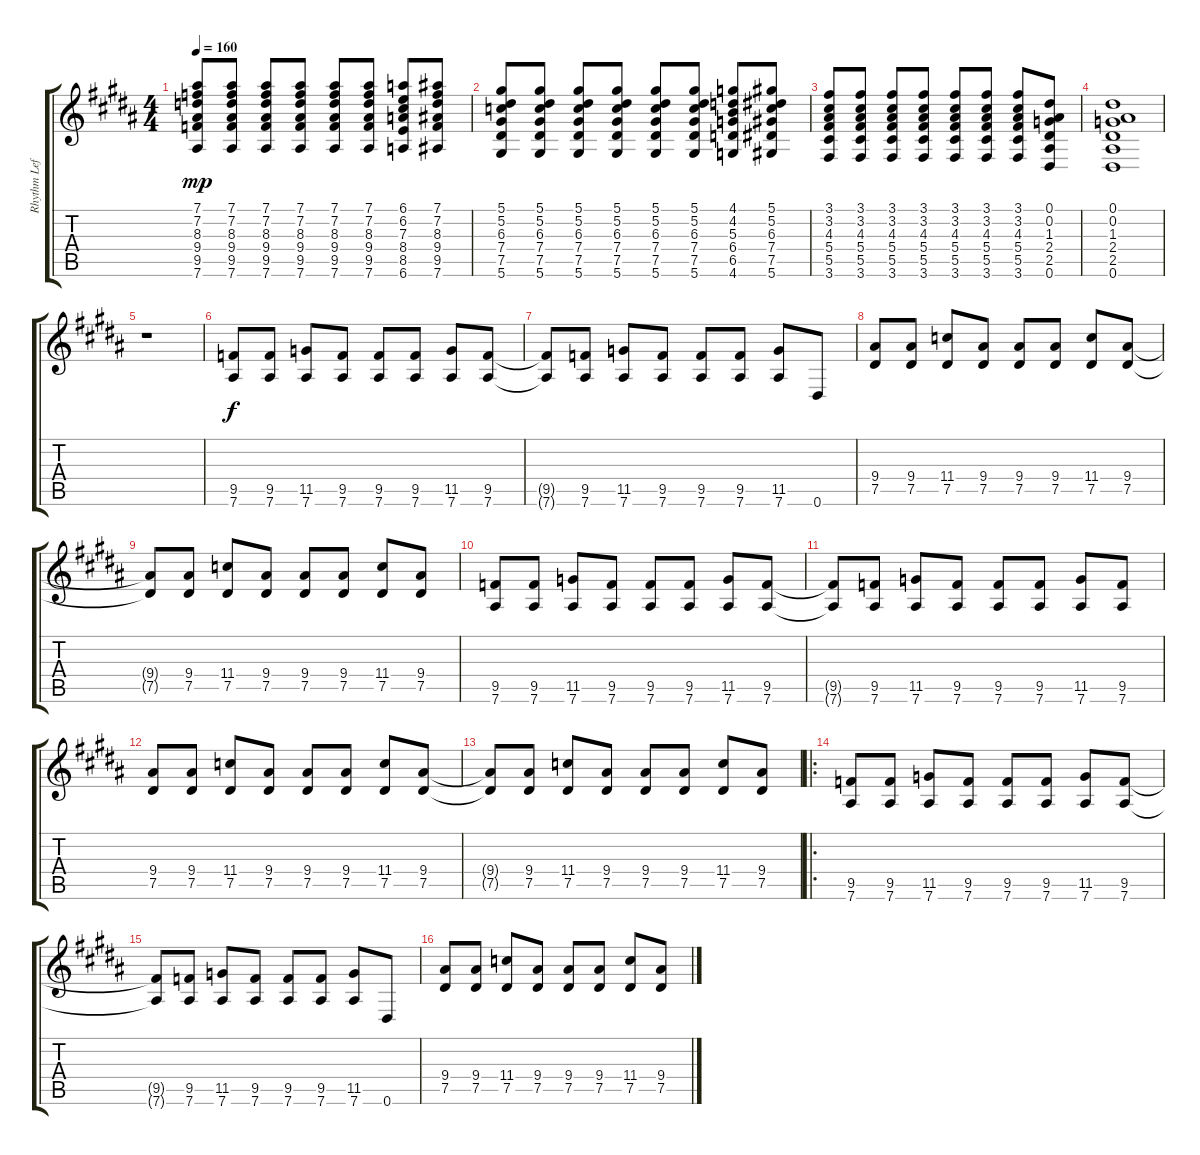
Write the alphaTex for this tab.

\track ("Rhythm Left" "Rhythm Lef") {instrument distortionguitar}
\staff {score tabs}
\tuning (Eb4 Bb3 Gb3 Db3 Ab2 Eb2) {hide}
\ts (4 4)
\tempo 160
\clef g2
\ks b
(7.1 7.2 8.3 9.4 9.5 7.6).8{dy mp instrument distortionguitar} (7.1 7.2 8.3 9.4 9.5 7.6).8 (7.1 7.2 8.3 9.4 9.5 7.6).8 (7.1 7.2 8.3 9.4 9.5 7.6).8 (7.1 7.2 8.3 9.4 9.5 7.6).8 (7.1 7.2 8.3 9.4 9.5 7.6).8 (6.1 6.2 7.3 8.4 8.5 6.6).8 (7.1 7.2 8.3 9.4 9.5 7.6).8 |
\ks g#minor
(5.1 5.2 6.3 7.4 7.5 5.6).8 (5.1 5.2 6.3 7.4 7.5 5.6).8 (5.1 5.2 6.3 7.4 7.5 5.6).8 (5.1 5.2 6.3 7.4 7.5 5.6).8 (5.1 5.2 6.3 7.4 7.5 5.6).8 (5.1 5.2 6.3 7.4 7.5 5.6).8 (4.1 4.2 5.3 6.4 6.5 4.6).8 (5.1 5.2 6.3 7.4 7.5 5.6).8 |
(3.1 3.2 4.3 5.4 5.5 3.6).8 (3.1 3.2 4.3 5.4 5.5 3.6).8 (3.1 3.2 4.3 5.4 5.5 3.6).8 (3.1 3.2 4.3 5.4 5.5 3.6).8 (3.1 3.2 4.3 5.4 5.5 3.6).8 (3.1 3.2 4.3 5.4 5.5 3.6).8 (3.1 3.2 4.3 5.4 5.5 3.6).8 (0.1 0.2 1.3 2.4 2.5 0.6).8 |
(0.1 0.2 1.3 2.4 2.5 0.6).1 |
r.1 |
\ks b
(9.5 7.6).8{dy f} (9.5 7.6).8 (11.5 7.6).8 (9.5 7.6).8 (9.5 7.6).8 (9.5 7.6).8 (11.5 7.6).8 (9.5 7.6).8 |
\ks g#minor
(9.5{t} 7.6{t}).8 (9.5 7.6).8 (11.5 7.6).8 (9.5 7.6).8 (9.5 7.6).8 (9.5 7.6).8 (11.5 7.6).8 0.6.8 |
(9.4 7.5).8 (9.4 7.5).8 (11.4 7.5).8 (9.4 7.5).8 (9.4 7.5).8 (9.4 7.5).8 (11.4 7.5).8 (9.4 7.5).8 |
(9.4{t} 7.5{t}).8 (9.4 7.5).8 (11.4 7.5).8 (9.4 7.5).8 (9.4 7.5).8 (9.4 7.5).8 (11.4 7.5).8 (9.4 7.5).8 |
\ks b
(9.5 7.6).8 (9.5 7.6).8 (11.5 7.6).8 (9.5 7.6).8 (9.5 7.6).8 (9.5 7.6).8 (11.5 7.6).8 (9.5 7.6).8 |
\ks g#minor
(9.5{t} 7.6{t}).8 (9.5 7.6).8 (11.5 7.6).8 (9.5 7.6).8 (9.5 7.6).8 (9.5 7.6).8 (11.5 7.6).8 (9.5 7.6).8 |
(9.4 7.5).8 (9.4 7.5).8 (11.4 7.5).8 (9.4 7.5).8 (9.4 7.5).8 (9.4 7.5).8 (11.4 7.5).8 (9.4 7.5).8 |
(9.4{t} 7.5{t}).8 (9.4 7.5).8 (11.4 7.5).8 (9.4 7.5).8 (9.4 7.5).8 (9.4 7.5).8 (11.4 7.5).8 (9.4 7.5).8 |
\ro
\ks b
(9.5 7.6).8 (9.5 7.6).8 (11.5 7.6).8 (9.5 7.6).8 (9.5 7.6).8 (9.5 7.6).8 (11.5 7.6).8 (9.5 7.6).8 |
\ks g#minor
(9.5{t} 7.6{t}).8 (9.5 7.6).8 (11.5 7.6).8 (9.5 7.6).8 (9.5 7.6).8 (9.5 7.6).8 (11.5 7.6).8 0.6.8 |
(9.4 7.5).8 (9.4 7.5).8 (11.4 7.5).8 (9.4 7.5).8 (9.4 7.5).8 (9.4 7.5).8 (11.4 7.5).8 (9.4 7.5).8
